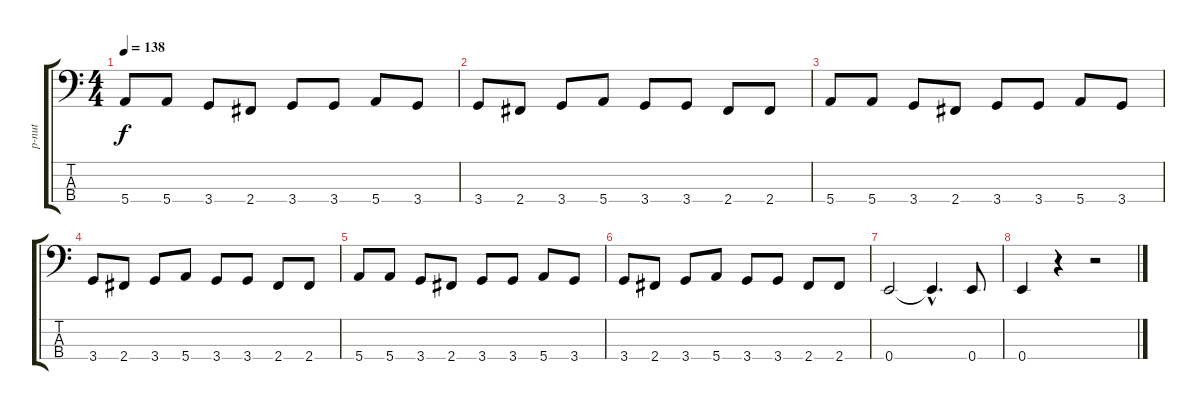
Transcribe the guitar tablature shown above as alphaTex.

\track ("p-nut" "p-nut") {instrument electricbasspick}
\staff {score tabs}
\tuning (G2 D2 A1 E1) {hide}
\ts (4 4)
\tempo 138
\clef f4
\ks c
5.4.8{dy f} 5.4.8 3.4.8 2.4.8 3.4.8 3.4.8 5.4.8 3.4.8 |
3.4.8 2.4.8 3.4.8 5.4.8 3.4.8 3.4.8 2.4.8 2.4.8 |
5.4.8 5.4.8 3.4.8 2.4.8 3.4.8 3.4.8 5.4.8 3.4.8 |
3.4.8 2.4.8 3.4.8 5.4.8 3.4.8 3.4.8 2.4.8 2.4.8 |
5.4.8 5.4.8 3.4.8 2.4.8 3.4.8 3.4.8 5.4.8 3.4.8 |
3.4.8 2.4.8 3.4.8 5.4.8 3.4.8 3.4.8 2.4.8 2.4.8 |
0.4.2 0.4{hac t}.4{d} 0.4.8 |
0.4.4 r.4 r.2
